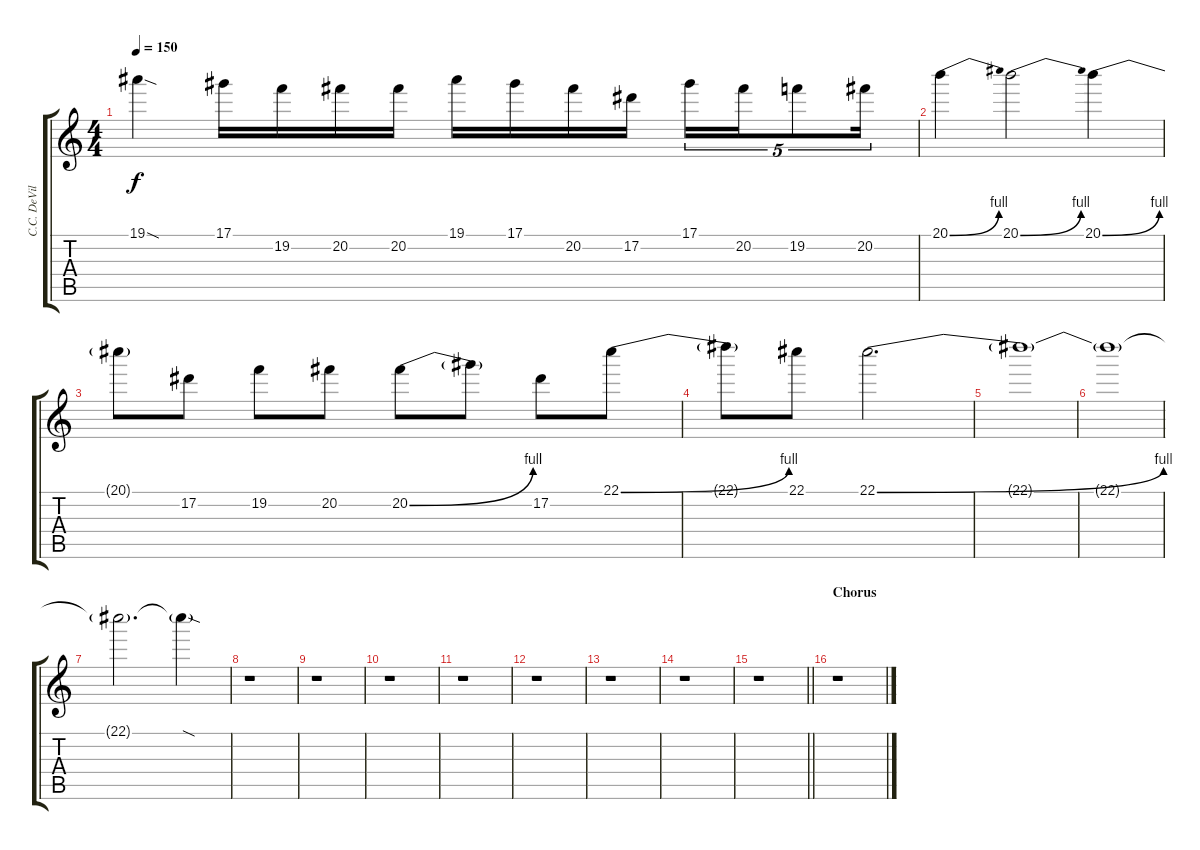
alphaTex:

\track ("C.C. DeVille - Lead" "C.C. DeVil") {instrument distortionguitar}
\staff {score tabs}
\tuning (Eb4 Bb3 Gb3 Db3 Ab2 Eb2) {hide}
\ts (4 4)
\tempo 150
\clef g2
\ks c
19.1{sod}.4{dy f} 17.1.16 19.2.16 20.2.16 20.2.16 19.1.16 17.1.16 20.2.16 17.2.16 17.1.16{tu (5 4)} 20.2.16{tu (5 4)} 19.2.8{tu (5 4)} 20.2.16{tu (5 4)} |
20.1{be (bend 0 0 60 4)}.4 20.1{be (bend 0 0 60 4)}.2 20.1{be (bend 0 0 60 4)}.4 |
20.1{t}.8 17.2.8 19.2.8 20.2.8 20.2{be (bend 0 0 60 4)}.8 20.2{t}.8 17.2.8 22.1{be (bend 0 0 60 4)}.8 |
22.1{t}.8 22.1.8 22.1{be (bend 0 0 60 4)}.2{d} |
22.1{t}.1 |
22.1{t}.1 |
22.1{t}.2{d} 22.1{sod t}.4 |
r.1 |
r.1 |
r.1 |
r.1 |
r.1 |
r.1 |
r.1 |
\barLineRight lightlight
r.1 |
\section ("" "Chorus")
r.1
